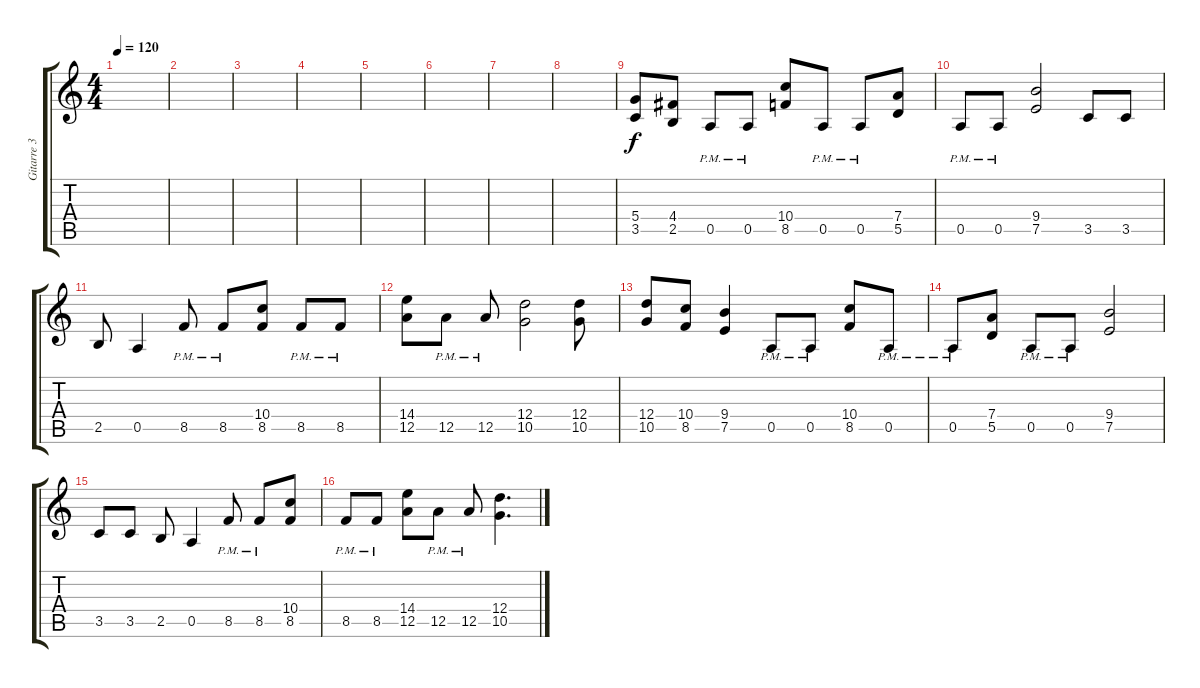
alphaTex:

\track ("Gitarre 3" "Gitarre 3") {instrument overdrivenguitar}
\staff {score tabs}
\tuning (E4 B3 G3 D3 A2 E2) {hide}
\ts (4 4)
\tempo 120
\clef g2
\ks c
|
|
|
|
|
|
|
|
(5.4 3.5).8 (4.4 2.5).8 0.5{pm}.8 0.5{pm}.8 (10.4 8.5).8 0.5{pm}.8 0.5{pm}.8 (7.4 5.5).8 |
0.5{pm}.8 0.5{pm}.8 (9.4 7.5).2 3.5.8 3.5.8 |
2.5.8 0.5.4 8.5{pm}.8 8.5{pm}.8 (10.4 8.5).8 8.5{pm}.8 8.5{pm}.8 |
(14.4 12.5).8 12.5{pm}.8 12.5{pm}.8 (12.4 10.5).2 (12.4 10.5).8 |
(12.4 10.5).8 (10.4 8.5).8 (9.4 7.5).4 0.5{pm}.8 0.5{pm}.8 (10.4 8.5).8 0.5{pm}.8 |
0.5{pm}.8 (7.4 5.5).8 0.5{pm}.8 0.5{pm}.8 (9.4 7.5).2 |
3.5.8 3.5.8 2.5.8 0.5.4 8.5{pm}.8 8.5{pm}.8 (10.4 8.5).8 |
8.5{pm}.8 8.5{pm}.8 (14.4 12.5).8 12.5{pm}.8 12.5{pm}.8 (12.4 10.5).4{d}
